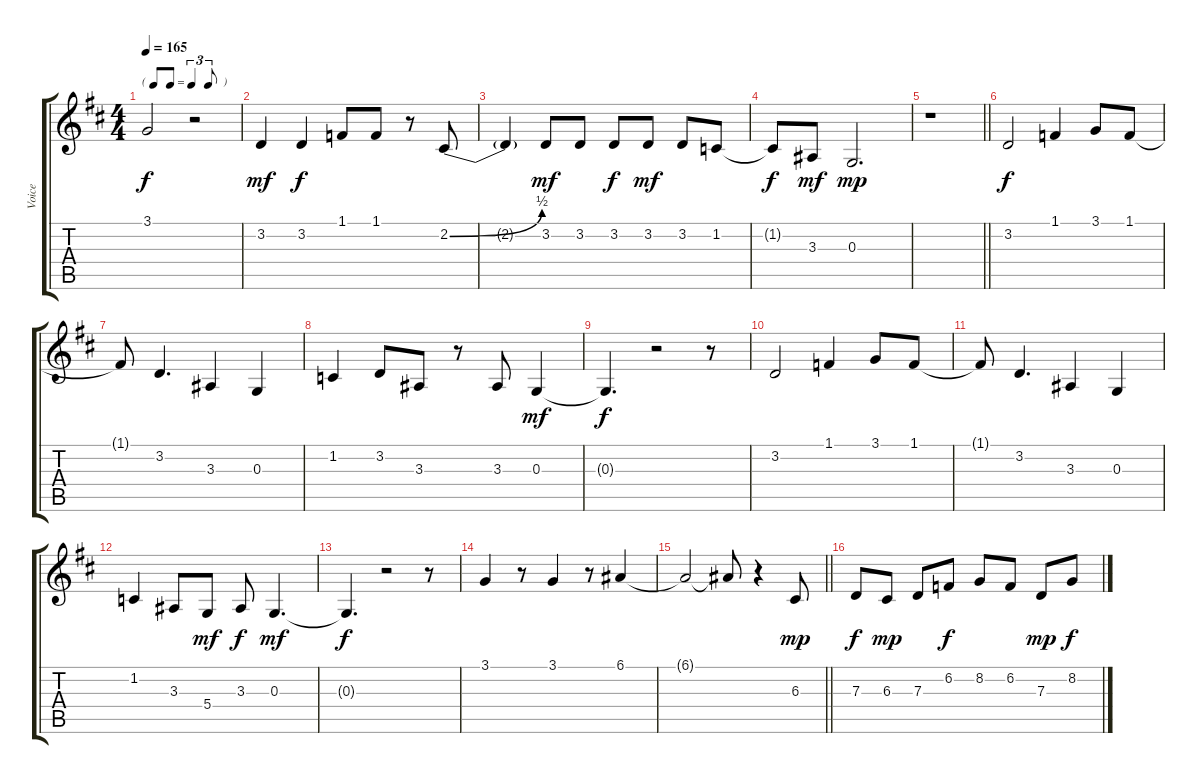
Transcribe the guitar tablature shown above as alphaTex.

\track ("Voice" "Voice") {instrument trombone}
\staff {score tabs}
\tuning (E4 B3 G3 D3 A2 E2) {hide}
\ts (4 4)
\tf triplet8th
\tempo 165
\clef g2
\ks d
3.1{t}.2{dy f} r.2 |
3.2.4{dy mf} 3.2.4{dy f} 1.1.8 1.1.8 r.8 2.2{be (bend 0 0 60 2)}.8 |
2.2{t}.4 3.2.8{dy mf} 3.2.8 3.2.8{dy f} 3.2.8{dy mf} 3.2.8 1.2.8 |
1.2{t}.8{dy f} 3.3.8{dy mf} 0.3.2{d dy mp} |
\barLineRight lightlight
r.1 |
3.2.2{dy f} 1.1.4 3.1.8 1.1.8 |
1.1{t}.8 3.2.4{d} 3.3.4 0.3.4 |
1.2.4 3.2.8 3.3.8 r.8 3.3.8 0.3.4{dy mf} |
0.3{t}.4{d dy f} r.2 r.8 |
3.2.2 1.1.4 3.1.8 1.1.8 |
1.1{t}.8 3.2.4{d} 3.3.4 0.3.4 |
1.2.4 3.3.8 5.4.8{dy mf} 3.3.8{dy f} 0.3.4{d dy mf} |
0.3{t}.4{d dy f} r.2 r.8 |
3.1.4 r.8 3.1.4 r.8 6.1.4 |
\barLineRight lightlight
6.1{t}.2 6.1{t}.8 r.4 6.3.8{dy mp} |
7.3.8{dy f} 6.3.8{dy mp} 7.3.8 6.2.8{dy f} 8.2.8 6.2.8 7.3.8{dy mp} 8.2.8{dy f}
